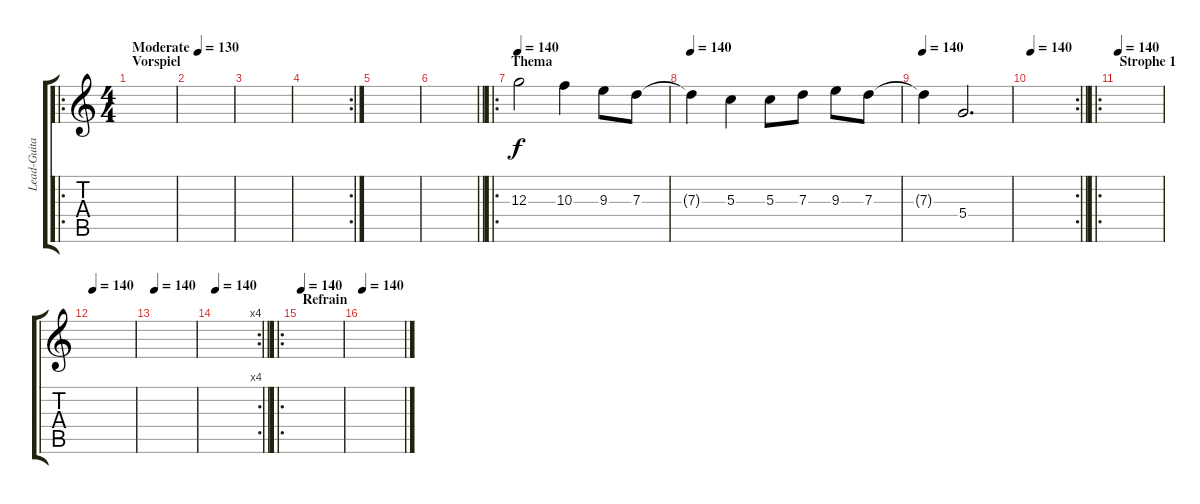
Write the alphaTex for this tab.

\track ("Lead-Guitar" "Lead-Guita") {instrument distortionguitar}
\staff {score tabs}
\tuning (E4 B3 G3 D3 A2 E2) {hide}
\ro
\ts (4 4)
\section ("" "Vorspiel")
\tempo (130 "Moderate")
\clef g2
\ks c
|
|
|
\rc 2
|
|
\barLineRight lightlight
|
\ro
\section ("" "Thema")
\tempo 140
12.3.2 10.3.4 9.3.8 7.3.8 |
\tempo 140
7.3{t}.4 5.3.4 5.3.8 7.3.8 9.3.8 7.3.8 |
\tempo 140
7.3{t}.4 5.4.2{d} |
\rc 2
\tempo 140
\barLineRight lightlight
|
\ro
\section ("" "Strophe 1")
\tempo 140
|
\tempo 140
|
\tempo 140
|
\rc 4
\tempo 140
\barLineRight lightlight
|
\ro
\section ("" "Refrain")
\tempo 140
|
\tempo 140
